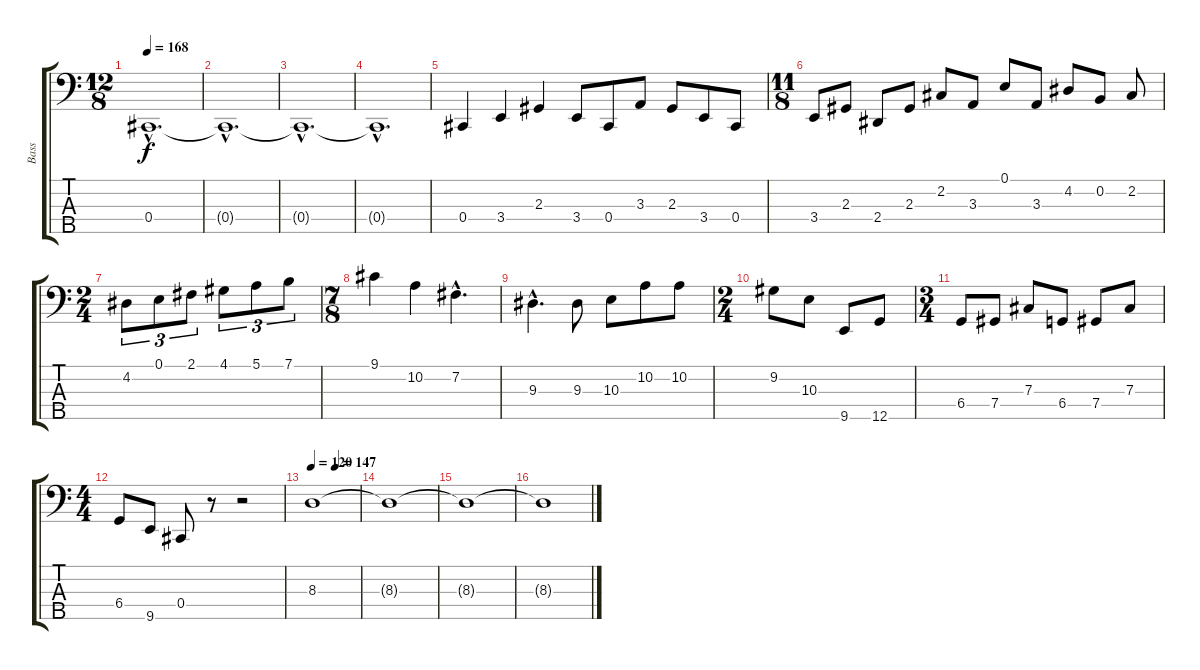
\track ("Bass" "Bass") {instrument electricbassfinger}
\staff {score tabs}
\tuning (E2 B1 Gb1 Db1 G0) {hide}
\ts (12 8)
\tempo 168
\clef f4
\ks c
0.4{hac t}.1{d dy f} |
0.4{hac t}.1{d} |
0.4{hac t}.1{d} |
0.4{hac t}.1{d} |
0.4.4 3.4.4 2.3.4 3.4.8 0.4.8 3.3.8 2.3.8 3.4.8 0.4.8 |
\ts (11 8)
3.4.8 2.3.8 2.4.8 2.3.8 2.2.8 3.3.8 0.1.8 3.3.8 4.2.8 0.2.8 2.2.8 |
\ts (2 4)
4.2.8{tu (3 2)} 0.1.8{tu (3 2)} 2.1.8{tu (3 2)} 4.1.8{tu (3 2)} 5.1.8{tu (3 2)} 7.1.8{tu (3 2)} |
\ts (7 8)
9.1.4 10.2.4 7.2{hac}.4{d} |
9.3{hac}.4{d} 9.3.8 10.3.8 10.2.8 10.2.8 |
\ts (2 4)
9.2.8 10.3.8 9.5.8 12.5.8 |
\ts (3 4)
6.4.8 7.4.8 7.3.8 6.4.8 7.4.8 7.3.8 |
\ts (4 4)
6.4.8 9.5.8 0.4.8 r.8 r.2 |
\tempo 120
\tempo (147 0.5)
8.3.1 |
8.3{t}.1 |
8.3{t}.1 |
8.3{t}.1
